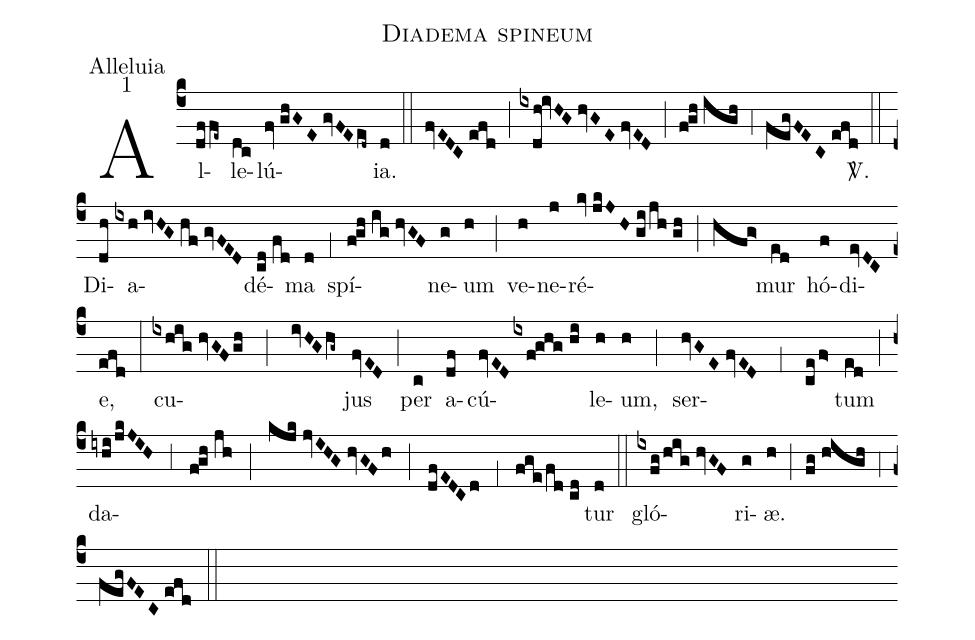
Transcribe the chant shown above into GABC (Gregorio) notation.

name:Diadema spineum;
office-part:Alleluia;
mode:1;
%%
(c4) Al(dffe~)le(dc)lú(fv//ghGE//gvFE/ed~)ia.(d) (::) (fvEDC//efd) (;) (ixdh!ivHG//hvGE//fvED) (;) (f!gh//igh) (;4) (fegFEC//efd) <sp>V/</sp>.(::) Di(dh)a(ixh//ivHG//hf//gvFED)dé(cd//fd)ma(d) (;1) spí(f!gh//ig//hvGF)ne(g)um(h) (;) ve(h)ne(j)ré(kv//jkJH//gi/jh//gh;hfg>)mur(ed) hó(f)di(evDC)e,(efd) (:) cu(ixhig//hvGF/gh;ivHG/hg~)jus(fvED) (;) per(c) a(df)cú(fvED/ixf!ghg//hi)le(h)um,(h) (;) ser(hvGE//fvED;1ce/f>)tum(ed) (;) da(iyhi/jkJIH;3f!gh//jh;kjk//jvIHG//hvGFh;dfEDCd;1fge/fd//cd)tur(d) (::) gló(ixfg/hig//hvGF)ri(g)æ.(h) (;) (fg//high) (;4) (fegFEC//efd) (::)
